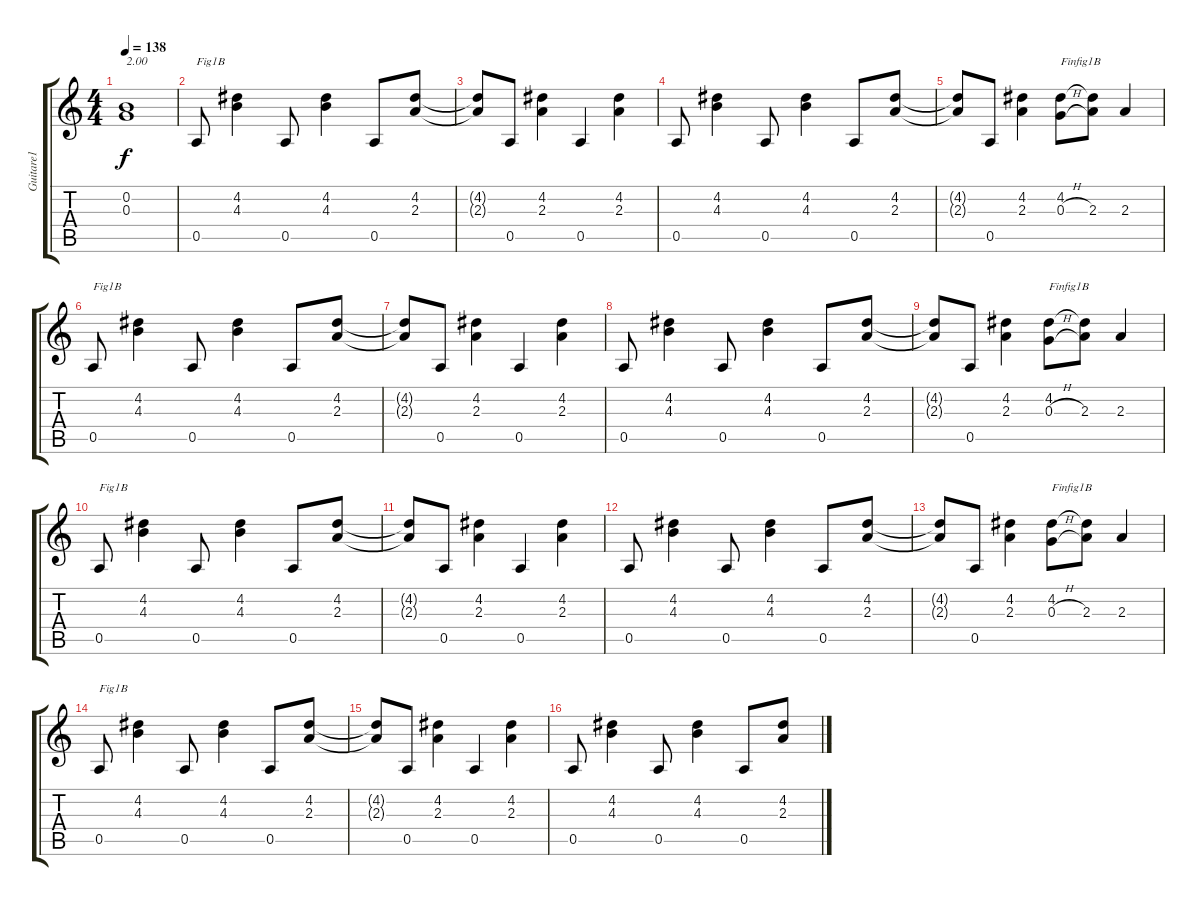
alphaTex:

\track ("Guitare1" "Guitare1") {instrument electricguitarjazz}
\staff {score tabs}
\tuning (E4 B3 G3 D3 A2 E2) {hide}
\ts (4 4)
\tempo 138
\clef g2
\ks c
(0.2{t} 0.3{t}).1{txt "2.00" dy f} |
0.5.8{txt "Fig1B"} (4.2 4.3).4 0.5.8 (4.2 4.3).4 0.5.8 (4.2 2.3).8 |
(4.2{t} 2.3{t}).8 0.5.8 (4.2 2.3).4 0.5.4 (4.2 2.3).4 |
0.5.8 (4.2 4.3).4 0.5.8 (4.2 4.3).4 0.5.8 (4.2 2.3).8 |
(4.2{t} 2.3{t}).8 0.5.8 (4.2 2.3).4 (4.2 0.3{h}).8{txt "Finfig1B"} (4.2{t} 2.3).8 2.3.4 |
0.5.8{txt "Fig1B"} (4.2 4.3).4 0.5.8 (4.2 4.3).4 0.5.8 (4.2 2.3).8 |
(4.2{t} 2.3{t}).8 0.5.8 (4.2 2.3).4 0.5.4 (4.2 2.3).4 |
0.5.8 (4.2 4.3).4 0.5.8 (4.2 4.3).4 0.5.8 (4.2 2.3).8 |
(4.2{t} 2.3{t}).8 0.5.8 (4.2 2.3).4 (4.2 0.3{h}).8{txt "Finfig1B"} (4.2{t} 2.3).8 2.3.4 |
0.5.8{txt "Fig1B"} (4.2 4.3).4 0.5.8 (4.2 4.3).4 0.5.8 (4.2 2.3).8 |
(4.2{t} 2.3{t}).8 0.5.8 (4.2 2.3).4 0.5.4 (4.2 2.3).4 |
0.5.8 (4.2 4.3).4 0.5.8 (4.2 4.3).4 0.5.8 (4.2 2.3).8 |
(4.2{t} 2.3{t}).8 0.5.8 (4.2 2.3).4 (4.2 0.3{h}).8{txt "Finfig1B"} (4.2{t} 2.3).8 2.3.4 |
0.5.8{txt "Fig1B"} (4.2 4.3).4 0.5.8 (4.2 4.3).4 0.5.8 (4.2 2.3).8 |
(4.2{t} 2.3{t}).8 0.5.8 (4.2 2.3).4 0.5.4 (4.2 2.3).4 |
0.5.8 (4.2 4.3).4 0.5.8 (4.2 4.3).4 0.5.8 (4.2 2.3).8
